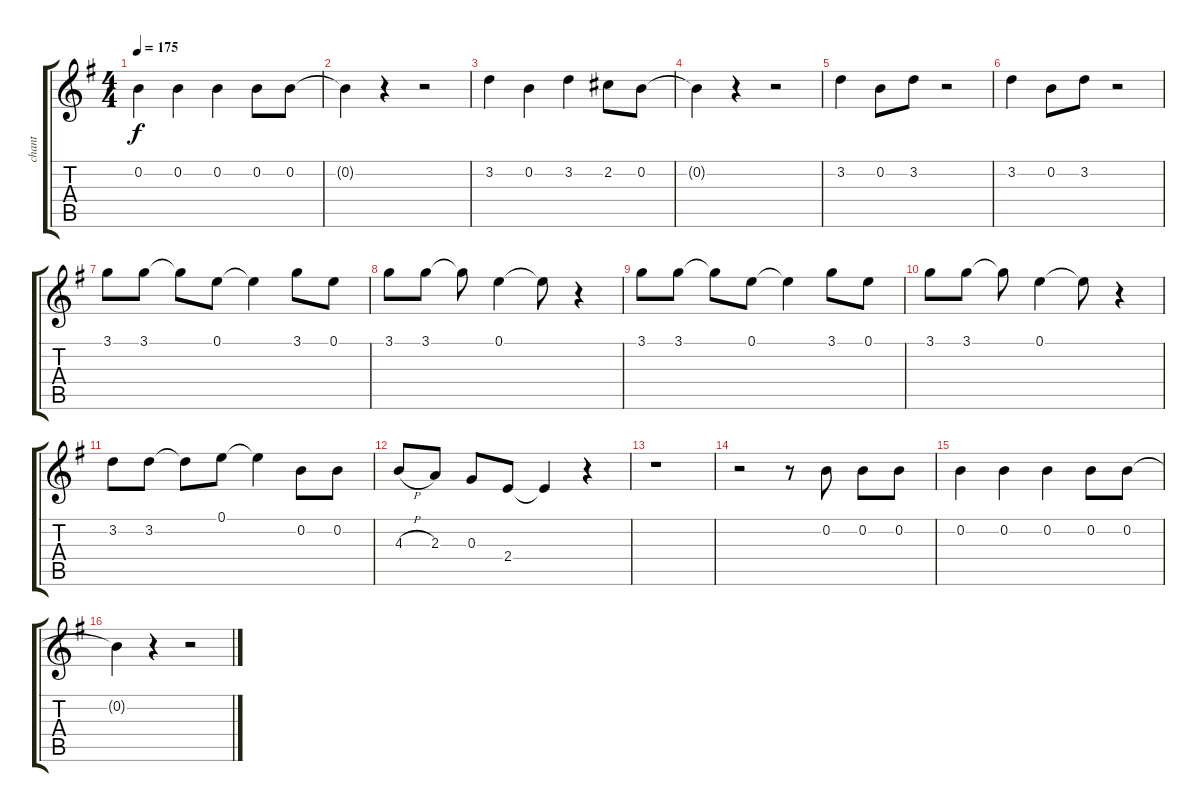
\track ("chant" "chant") {instrument slapbass1}
\staff {score tabs}
\tuning (E4 B3 G3 D3 A2 E2) {hide}
\ts (4 4)
\tempo 175
\clef g2
\ks g
0.2.4{dy f} 0.2.4 0.2.4 0.2.8 0.2.8 |
0.2{t}.4 r.4 r.2 |
3.2.4 0.2.4 3.2.4 2.2.8 0.2.8 |
0.2{t}.4 r.4 r.2 |
3.2.4 0.2.8 3.2.8 r.2 |
3.2.4 0.2.8 3.2.8 r.2 |
3.1.8 3.1.8 3.1{t}.8 0.1.8 0.1{t}.4 3.1.8 0.1.8 |
3.1.8 3.1.8 3.1{t}.8 0.1.4 0.1{t}.8 r.4 |
3.1.8 3.1.8 3.1{t}.8 0.1.8 0.1{t}.4 3.1.8 0.1.8 |
3.1.8 3.1.8 3.1{t}.8 0.1.4 0.1{t}.8 r.4 |
3.2.8 3.2.8 3.2{t}.8 0.1.8 0.1{t}.4 0.2.8 0.2.8 |
4.3{h}.8 2.3.8 0.3.8 2.4.8 2.4{t}.4 r.4 |
r.1 |
r.2 r.8 0.2.8 0.2.8 0.2.8 |
0.2.4 0.2.4 0.2.4 0.2.8 0.2.8 |
0.2{t}.4 r.4 r.2
